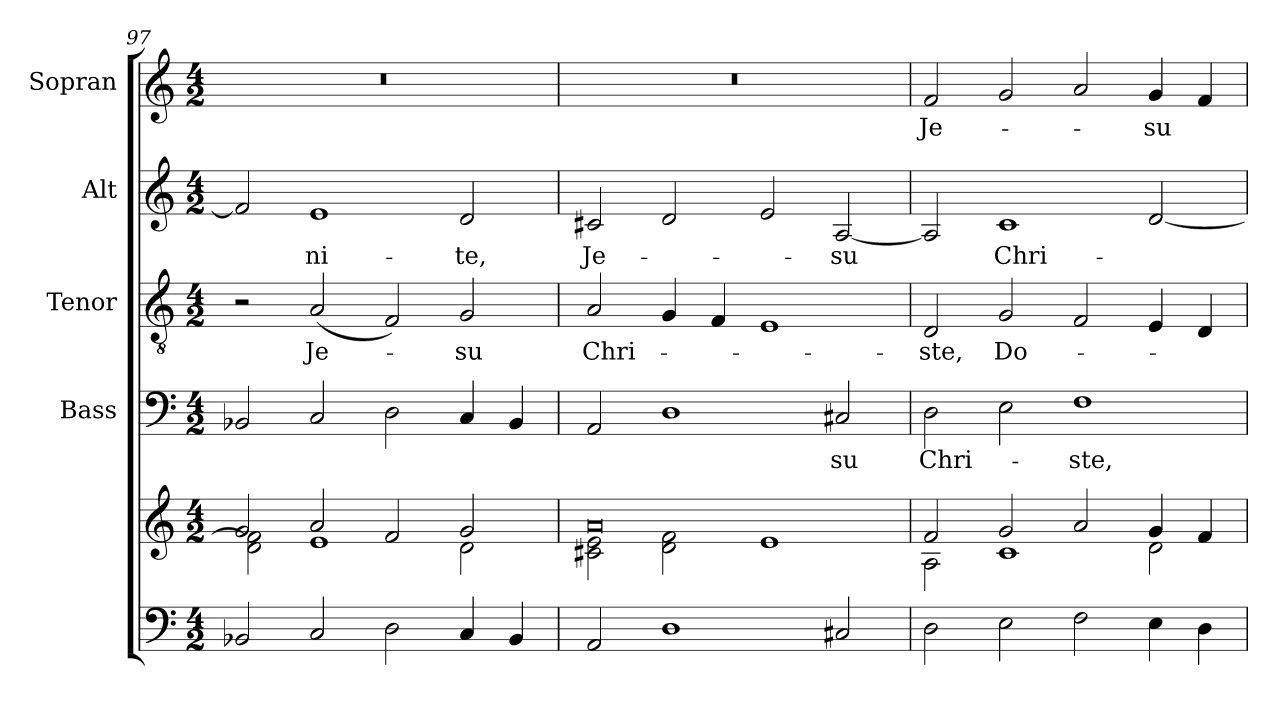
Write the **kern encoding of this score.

**kern	**kern	**kern	**text	**kern	**text	**kern	**text	**kern	**text
*part5	*part5	*part4	*part4	*part3	*part3	*part2	*part2	*part1	*part1
*staff6	*staff5	*staff4	*staff4	*staff3	*staff3	*staff2	*staff2	*staff1	*staff1
*	*	*I"Bass	*	*I"Tenor	*	*I"Alt	*	*I"Sopran	*
*	*	*I'B.	*	*I'T.	*	*I'A.	*	*I'S.	*
*clefF4	*clefG2	*clefF4	*	*clefGv2	*	*clefG2	*	*clefG2	*
*k[]	*k[]	*k[]	*	*k[]	*	*k[]	*	*k[]	*
*C:	*C:	*C:	*	*C:	*	*C:	*	*C:	*
*M4/2	*M4/2	*M4/2	*	*M4/2	*	*M4/2	*	*M4/2	*
=97	=97	=97	=97	=97	=97	=97	=97	=97	=97
*	*^	*	*	*	*	*	*	*	*
2BB-X/	2g/	2d\ 2f\]	2BB-X/	.	2r	.	2f/]	.	0r	.
!	!	!	!	!	!	!LO:LY:b	!	!LO:LY:b	!	!
2C/	2a/	1e	2C/	.	(<2A/	Je-	1e	-ni-	.	.
2D\	2f/	.	2D\	.	2F/)	.	.	.	.	.
!	!	!	!	!	!	!LO:LY:b	!	!LO:LY:b	!	!
4C/	2g/	2d\	4C/	.	2G/	-su	2d/	-te,	.	.
4BB-/	.	.	4BB-/	.	.	.	.	.	.	.
=98	=98	=98	=98	=98	=98	=98	=98	=98	=98	=98
!	!	!	!	!	!	!LO:LY:b	!	!LO:LY:b	!	!
2AA/	0a	2c#X\ 2e\	2AA/	.	2A/	Chri-	2c#X/	Je-	0r	.
1D	.	2d\ 2f\	1D	.	4G/	.	2d/	.	.	.
.	.	.	.	.	4F/	.	.	.	.	.
.	.	1e	.	.	1E	.	2e/	.	.	.
!	!	!	!	!LO:LY:b	!	!	!	!LO:LY:b	!	!
2C#X/	.	.	2C#X/	-su	.	.	[2A/	-su	.	.
=99	=99	=99	=99	=99	=99	=99	=99	=99	=99	=99
!	!	!	!	!LO:LY:b	!	!LO:LY:b	!	!	!	!LO:LY:b
2D\	2f/	2A\	2D\	Chri-	2D/	-ste,	2A/]	.	2f/	Je-
!	!	!	!	!	!	!LO:LY:b	!	!LO:LY:b	!	!
2E\	2g/	1c	2E\	.	2G/	Do-	1c	Chri-	2g/	.
!	!	!	!	!LO:LY:b	!	!	!	!	!	!
2F\	2a/	.	1F	-ste,	2F/	.	.	.	2a/	.
!	!	!	!	!	!	!	!	!	!	!LO:LY:b
4E\	4g/	2d\	.	.	4E/	.	[2d/	.	4g/	-su
4D\	4f/	.	.	.	4D/	.	.	.	4f/	.
*	*v	*v	*	*	*	*	*	*	*	*
=	=	=	=	=	=	=	=	=	=
*-	*-	*-	*-	*-	*-	*-	*-	*-	*-
